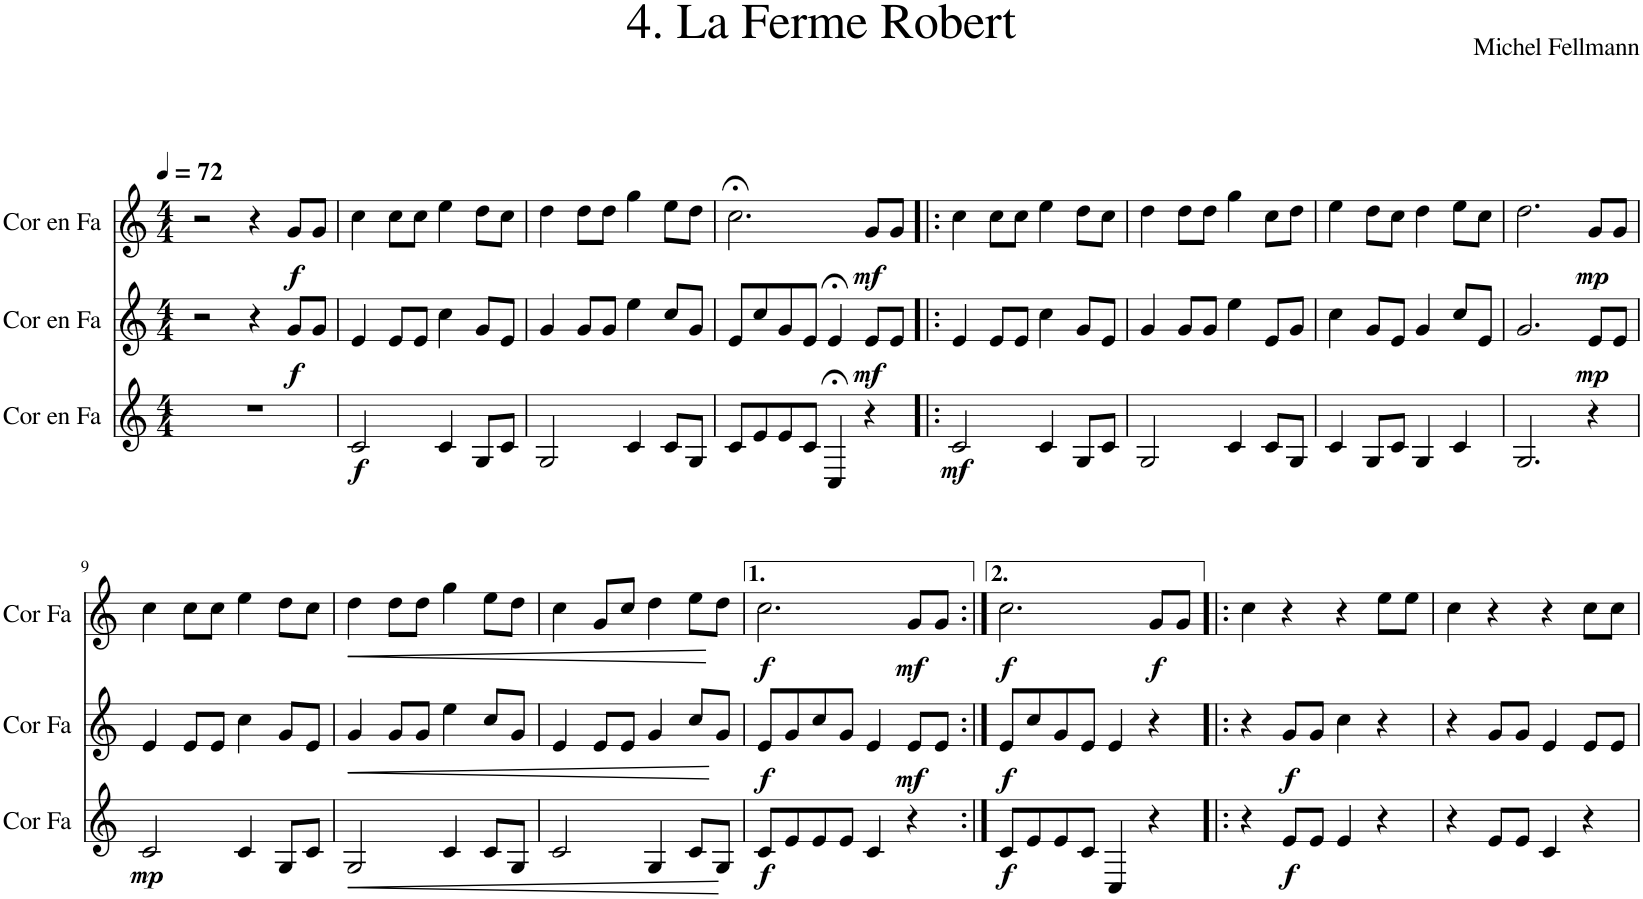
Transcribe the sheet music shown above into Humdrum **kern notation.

**kern	**dynam	**kern	**dynam	**kern	**dynam
*part3	*part3	*part2	*part2	*part1	*part1
*staff3	*staff3	*staff2	*staff2	*staff1	*staff1
*I"Cor en Fa	*	*I"Cor en Fa	*	*I"Cor en Fa	*
*I'Cor Fa	*	*I'Cor Fa	*	*I'Cor Fa	*
*clefG2	*	*clefG2	*	*clefG2	*
*Trd4c7	*	*Trd4c7	*	*Trd4c7	*
*k[]	*	*k[]	*	*k[]	*
*M4/4	*	*M4/4	*	*M4/4	*
*MM72	*	*MM72	*	*MM72	*
=1	=1	=1	=1	=1	=1
1r	.	2r	.	2r	.
.	.	4r	.	4r	.
!	!	!	!LO:DY:b	!	!LO:DY:b
.	.	8g/L	f	8g/L	f
.	.	8g/J	.	8g/J	.
=2	=2	=2	=2	=2	=2
!	!LO:DY:b	!	!	!	!
2c/	f	4e/	.	4cc\	.
.	.	8e/L	.	8cc\L	.
.	.	8e/J	.	8cc\J	.
4c/	.	4cc\	.	4ee\	.
8G/L	.	8g/L	.	8dd\L	.
8c/J	.	8e/J	.	8cc\J	.
=3	=3	=3	=3	=3	=3
2G/	.	4g/	.	4dd\	.
.	.	8g/L	.	8dd\L	.
.	.	8g/J	.	8dd\J	.
4c/	.	4ee\	.	4gg\	.
8c/L	.	8cc/L	.	8ee\L	.
8G/J	.	8g/J	.	8dd\J	.
=4	=4	=4	=4	=4	=4
8c/L	.	8e/L	.	2.cc;<\	.
8e/	.	8cc/	.	.	.
8e/	.	8g/	.	.	.
8c/J	.	8e/J	.	.	.
4C;</	.	4e;</	.	.	.
!	!	!	!LO:DY:b	!	!LO:DY:b
4r	.	8e/L	mf	8g/L	mf
.	.	8e/J	.	8g/J	.
=5!|:	=5!|:	=5!|:	=5!|:	=5!|:	=5!|:
!	!LO:DY:b	!	!	!	!
2c/	mf	4e/	.	4cc\	.
.	.	8e/L	.	8cc\L	.
.	.	8e/J	.	8cc\J	.
4c/	.	4cc\	.	4ee\	.
8G/L	.	8g/L	.	8dd\L	.
8c/J	.	8e/J	.	8cc\J	.
=6	=6	=6	=6	=6	=6
2G/	.	4g/	.	4dd\	.
.	.	8g/L	.	8dd\L	.
.	.	8g/J	.	8dd\J	.
4c/	.	4ee\	.	4gg\	.
8c/L	.	8e/L	.	8cc\L	.
8G/J	.	8g/J	.	8dd\J	.
=7	=7	=7	=7	=7	=7
4c/	.	4cc\	.	4ee\	.
8G/L	.	8g/L	.	8dd\L	.
8c/J	.	8e/J	.	8cc\J	.
4G/	.	4g/	.	4dd\	.
4c/	.	8cc/L	.	8ee\L	.
.	.	8e/J	.	8cc\J	.
=8	=8	=8	=8	=8	=8
2.G/	.	2.g/	.	2.dd\	.
!	!	!	!LO:DY:b	!	!LO:DY:b
4r	.	8e/L	mp	8g/L	mp
.	.	8e/J	.	8g/J	.
!!LO:LB:g=z
=9	=9	=9	=9	=9	=9
!	!LO:DY:b	!	!	!	!
2c/	mp	4e/	.	4cc\	.
.	.	8e/L	.	8cc\L	.
.	.	8e/J	.	8cc\J	.
4c/	.	4cc\	.	4ee\	.
8G/L	.	8g/L	.	8dd\L	.
8c/J	.	8e/J	.	8cc\J	.
=10	=10	=10	=10	=10	=10
!	!LO:HP:b	!	!LO:HP:b	!	!LO:HP:b
2G/	<	4g/	<	4dd\	<
.	.	8g/L	.	8dd\L	.
.	.	8g/J	.	8dd\J	.
4c/	.	4ee\	.	4gg\	.
8c/L	.	8cc/L	.	8ee\L	.
8G/J	.	8g/J	.	8dd\J	.
.	[	.	[	.	[
=11	=11	=11	=11	=11	=11
2c/	.	4e/	.	4cc\	.
.	.	8e/L	.	8g/L	.
.	.	8e/J	.	8cc/J	.
4G/	.	4g/	.	4dd\	.
8c/L	.	8cc/L	.	8ee\L	.
8G/J	.	8g/J	.	8dd\J	.
=12	=12	=12	=12	=12	=12
!	!LO:DY:b	!	!LO:DY:b	!	!LO:DY:b
8c/L	f	8e/L	f	2.cc\	f
8e/	.	8g/	.	.	.
8e/	.	8cc/	.	.	.
8e/J	.	8g/J	.	.	.
4c/	.	4e/	.	.	.
!	!	!	!LO:DY:b	!	!LO:DY:b
4r	.	8e/L	mf	8g/L	mf
.	.	8e/J	.	8g/J	.
=13:|!	=13:|!	=13:|!	=13:|!	=13:|!	=13:|!
!	!LO:DY:b	!	!LO:DY:b	!	!LO:DY:b
8c/L	f	8e/L	f	2.cc\	f
8e/	.	8cc/	.	.	.
8e/	.	8g/	.	.	.
8c/J	.	8e/J	.	.	.
4C/	.	4e/	.	.	.
!	!	!	!	!	!LO:DY:b
4r	.	4r	.	8g/L	f
.	.	.	.	8g/J	.
=14!|:	=14!|:	=14!|:	=14!|:	=14!|:	=14!|:
4r	.	4r	.	4cc\	.
!	!LO:DY:b	!	!LO:DY:b	!	!
8e/L	f	8g/L	f	4r	.
8e/J	.	8g/J	.	.	.
4e/	.	4cc\	.	4r	.
4r	.	4r	.	8ee\L	.
.	.	.	.	8ee\J	.
=15	=15	=15	=15	=15	=15
4r	.	4r	.	4cc\	.
8e/L	.	8g/L	.	4r	.
8e/J	.	8g/J	.	.	.
4c/	.	4e/	.	4r	.
4r	.	8e/L	.	8cc\L	.
.	.	8e/J	.	8cc\J	.
=	=	=	=	=	=
*-	*-	*-	*-	*-	*-
